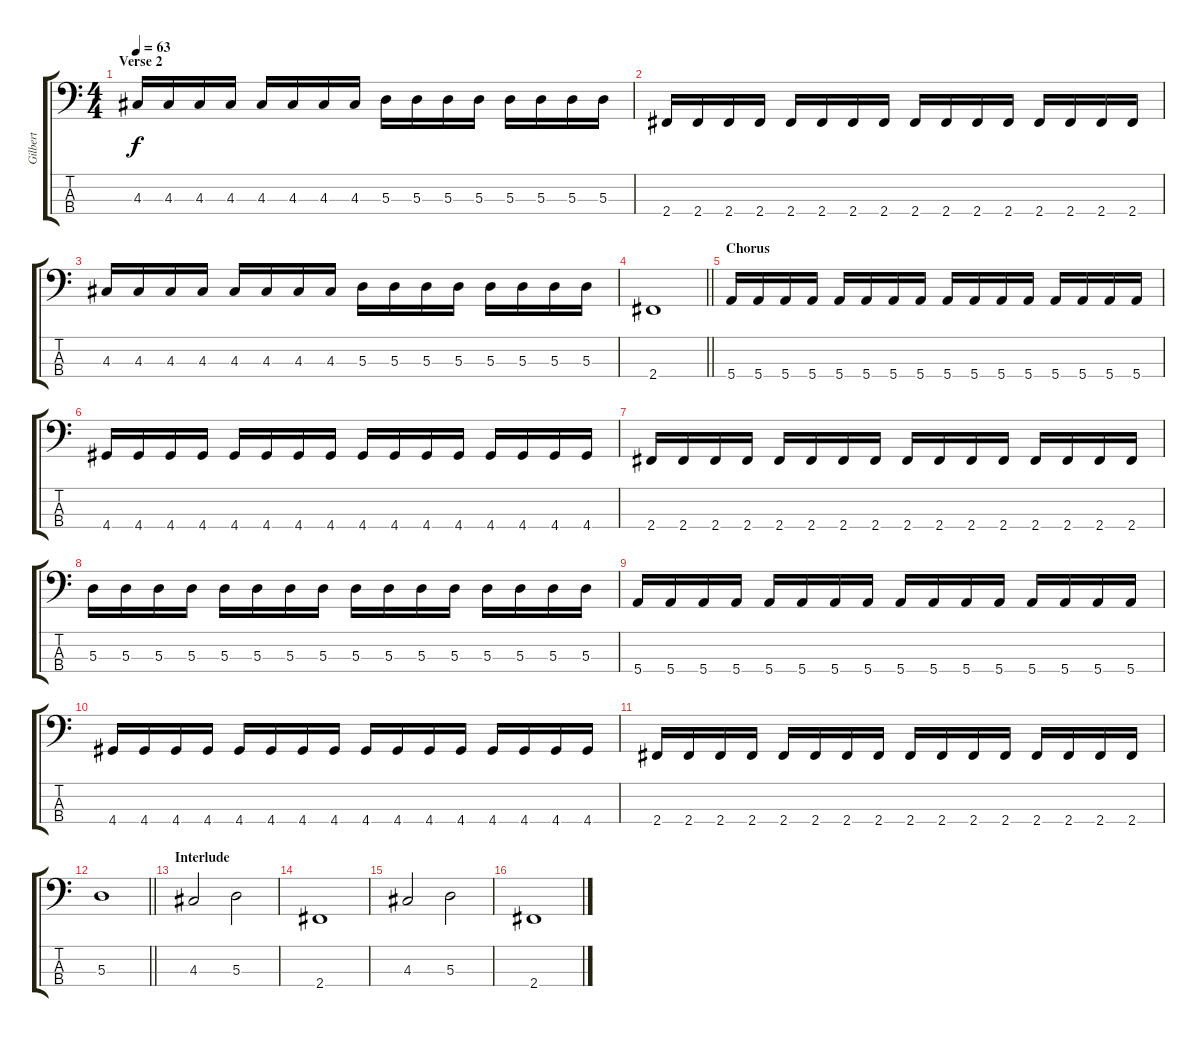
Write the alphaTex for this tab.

\track ("Gilbert" "Gilbert") {instrument electricbassfinger}
\staff {score tabs}
\tuning (G2 D2 A1 E1) {hide}
\ts (4 4)
\section ("" "Verse 2")
\tempo 63
\clef f4
\ks c
4.3.16{dy f} 4.3.16 4.3.16 4.3.16 4.3.16 4.3.16 4.3.16 4.3.16 5.3.16 5.3.16 5.3.16 5.3.16 5.3.16 5.3.16 5.3.16 5.3.16 |
2.4.16 2.4.16 2.4.16 2.4.16 2.4.16 2.4.16 2.4.16 2.4.16 2.4.16 2.4.16 2.4.16 2.4.16 2.4.16 2.4.16 2.4.16 2.4.16 |
4.3.16 4.3.16 4.3.16 4.3.16 4.3.16 4.3.16 4.3.16 4.3.16 5.3.16 5.3.16 5.3.16 5.3.16 5.3.16 5.3.16 5.3.16 5.3.16 |
\barLineRight lightlight
2.4.1 |
\section ("" "Chorus")
5.4.16 5.4.16 5.4.16 5.4.16 5.4.16 5.4.16 5.4.16 5.4.16 5.4.16 5.4.16 5.4.16 5.4.16 5.4.16 5.4.16 5.4.16 5.4.16 |
4.4.16 4.4.16 4.4.16 4.4.16 4.4.16 4.4.16 4.4.16 4.4.16 4.4.16 4.4.16 4.4.16 4.4.16 4.4.16 4.4.16 4.4.16 4.4.16 |
2.4.16 2.4.16 2.4.16 2.4.16 2.4.16 2.4.16 2.4.16 2.4.16 2.4.16 2.4.16 2.4.16 2.4.16 2.4.16 2.4.16 2.4.16 2.4.16 |
5.3.16 5.3.16 5.3.16 5.3.16 5.3.16 5.3.16 5.3.16 5.3.16 5.3.16 5.3.16 5.3.16 5.3.16 5.3.16 5.3.16 5.3.16 5.3.16 |
5.4.16 5.4.16 5.4.16 5.4.16 5.4.16 5.4.16 5.4.16 5.4.16 5.4.16 5.4.16 5.4.16 5.4.16 5.4.16 5.4.16 5.4.16 5.4.16 |
4.4.16 4.4.16 4.4.16 4.4.16 4.4.16 4.4.16 4.4.16 4.4.16 4.4.16 4.4.16 4.4.16 4.4.16 4.4.16 4.4.16 4.4.16 4.4.16 |
2.4.16 2.4.16 2.4.16 2.4.16 2.4.16 2.4.16 2.4.16 2.4.16 2.4.16 2.4.16 2.4.16 2.4.16 2.4.16 2.4.16 2.4.16 2.4.16 |
\barLineRight lightlight
5.3.1 |
\section ("" "Interlude")
4.3.2 5.3.2 |
2.4.1 |
4.3.2 5.3.2 |
2.4.1
